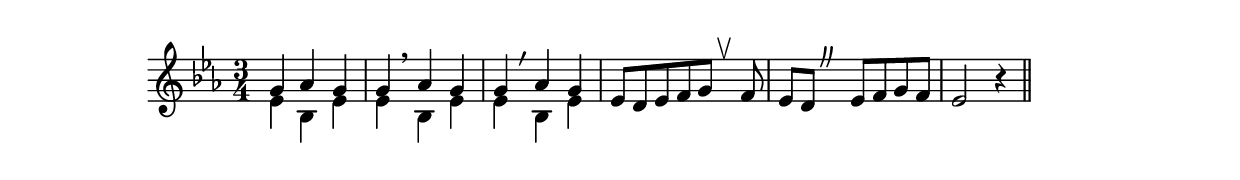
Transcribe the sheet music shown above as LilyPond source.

%% Do not edit this file; it is auto-generated from LSR http://lsr.dsi.unimi.it
%% This file is in the public domain.
\version "2.11.62"

\header {
  lsrtags = "expressive-marks"

  texidoc = "
Breathing signs are available in different tastes: commas (default),
ticks, vees and \"railroad tracks\" (caesura).

"
  doctitle = "Breathing signs"
} % begin verbatim

\new Staff \relative c'' {
  \key es \major
  \time 3/4
  % this bar contains no \breathe
  << { g4 as g } \\ { es4 bes es } >> |
  % Modern notation:
  % by default, \breathe uses the rcomma, just as if saying:
  % \override BreathingSign #'text = #(make-musicglyph-markup "scripts.rcomma")
  << { g4 as g } \\ { es4 \breathe bes es } >> |
  
  % rvarcomma and lvarcomma are variations of the default rcomma and lcomma
  % N.B.: must use Staff context here, since we start a Voice below
  \override Staff.BreathingSign #'text = \markup { \musicglyph #"scripts.rvarcomma" }
  << { g4 as g } \\ { es4 \breathe bes es } >> |
  
  % vee
  \override BreathingSign #'text = \markup { \musicglyph #"scripts.upbow" }
  es8[ d es f g] \breathe f |
  
  % caesura
  \override BreathingSign #'text = \markup { \musicglyph #"scripts.caesura.curved" }
  es8[ d] \breathe es[ f g f] |
  es2 r4 \bar "||"
}
